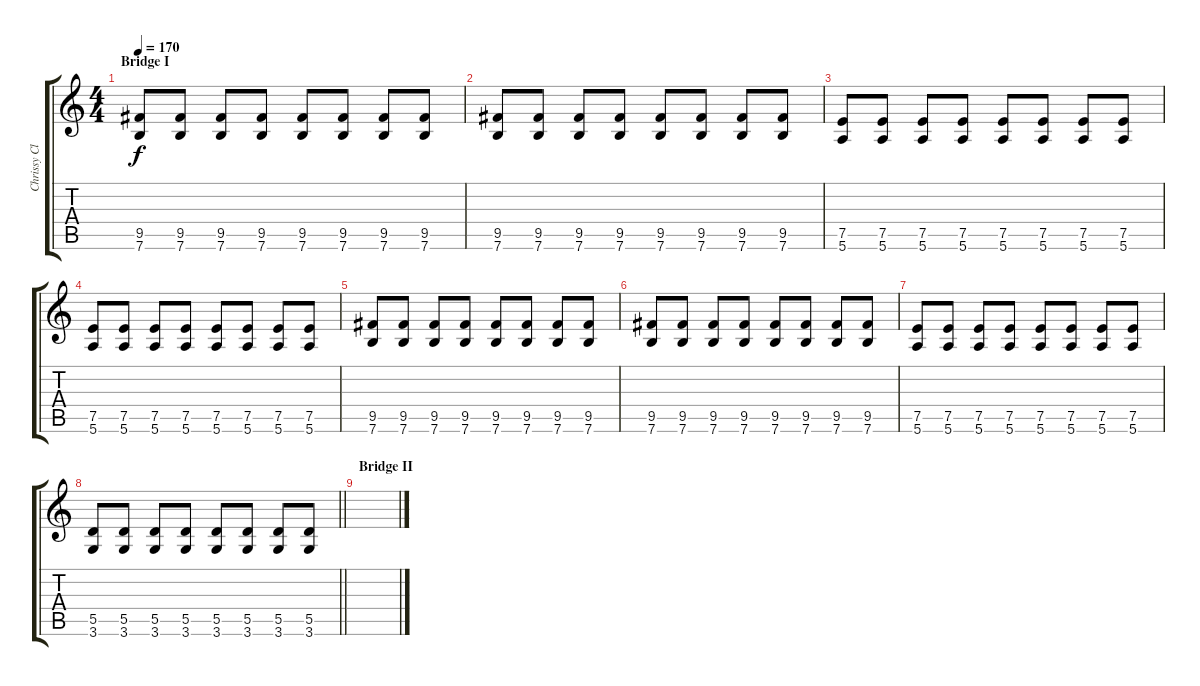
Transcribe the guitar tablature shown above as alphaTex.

\track ("Chrissy Clean" "Chrissy Cl") {instrument electricguitarjazz}
\staff {score tabs}
\tuning (E4 B3 G3 D3 A2 E2) {hide}
\ts (4 4)
\section ("" "Bridge I")
\tempo 170
\clef g2
\ks c
(9.5 7.6).8{dy f} (9.5 7.6).8 (9.5 7.6).8 (9.5 7.6).8 (9.5 7.6).8 (9.5 7.6).8 (9.5 7.6).8 (9.5 7.6).8 |
(9.5 7.6).8 (9.5 7.6).8 (9.5 7.6).8 (9.5 7.6).8 (9.5 7.6).8 (9.5 7.6).8 (9.5 7.6).8 (9.5 7.6).8 |
(7.5 5.6).8 (7.5 5.6).8 (7.5 5.6).8 (7.5 5.6).8 (7.5 5.6).8 (7.5 5.6).8 (7.5 5.6).8 (7.5 5.6).8 |
(7.5 5.6).8 (7.5 5.6).8 (7.5 5.6).8 (7.5 5.6).8 (7.5 5.6).8 (7.5 5.6).8 (7.5 5.6).8 (7.5 5.6).8 |
(9.5 7.6).8 (9.5 7.6).8 (9.5 7.6).8 (9.5 7.6).8 (9.5 7.6).8 (9.5 7.6).8 (9.5 7.6).8 (9.5 7.6).8 |
(9.5 7.6).8 (9.5 7.6).8 (9.5 7.6).8 (9.5 7.6).8 (9.5 7.6).8 (9.5 7.6).8 (9.5 7.6).8 (9.5 7.6).8 |
(7.5 5.6).8 (7.5 5.6).8 (7.5 5.6).8 (7.5 5.6).8 (7.5 5.6).8 (7.5 5.6).8 (7.5 5.6).8 (7.5 5.6).8 |
\barLineRight lightlight
(5.5 3.6).8 (5.5 3.6).8 (5.5 3.6).8 (5.5 3.6).8 (5.5 3.6).8 (5.5 3.6).8 (5.5 3.6).8 (5.5 3.6).8 |
\section ("" "Bridge II")
